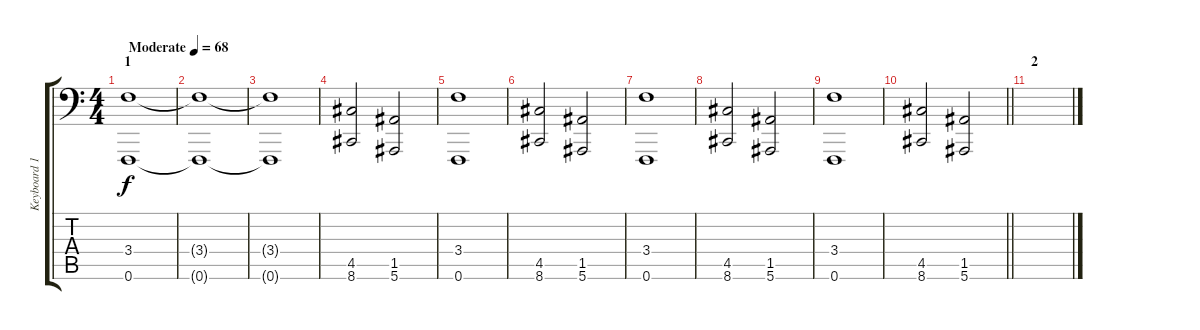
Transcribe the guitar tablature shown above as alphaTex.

\track ("Keyboard 1" "Keyboard 1") {instrument stringensemble1}
\staff {score tabs}
\tuning (E4 B3 G3 D3 A2 F1) {hide}
\ts (4 4)
\section ("" " 1")
\tempo (68 "Moderate")
\clef f4
\ks c
(3.4 0.6).1{dy f instrument stringensemble1} |
(3.4{t} 0.6{t}).1 |
(3.4{t} 0.6{t}).1 |
(4.5 8.6).2 (1.5 5.6).2 |
(3.4 0.6).1 |
(4.5 8.6).2 (1.5 5.6).2 |
(3.4 0.6).1 |
(4.5 8.6).2 (1.5 5.6).2 |
(3.4 0.6).1 |
\barLineRight lightlight
(4.5 8.6).2 (1.5 5.6).2 |
\section ("" "2")
